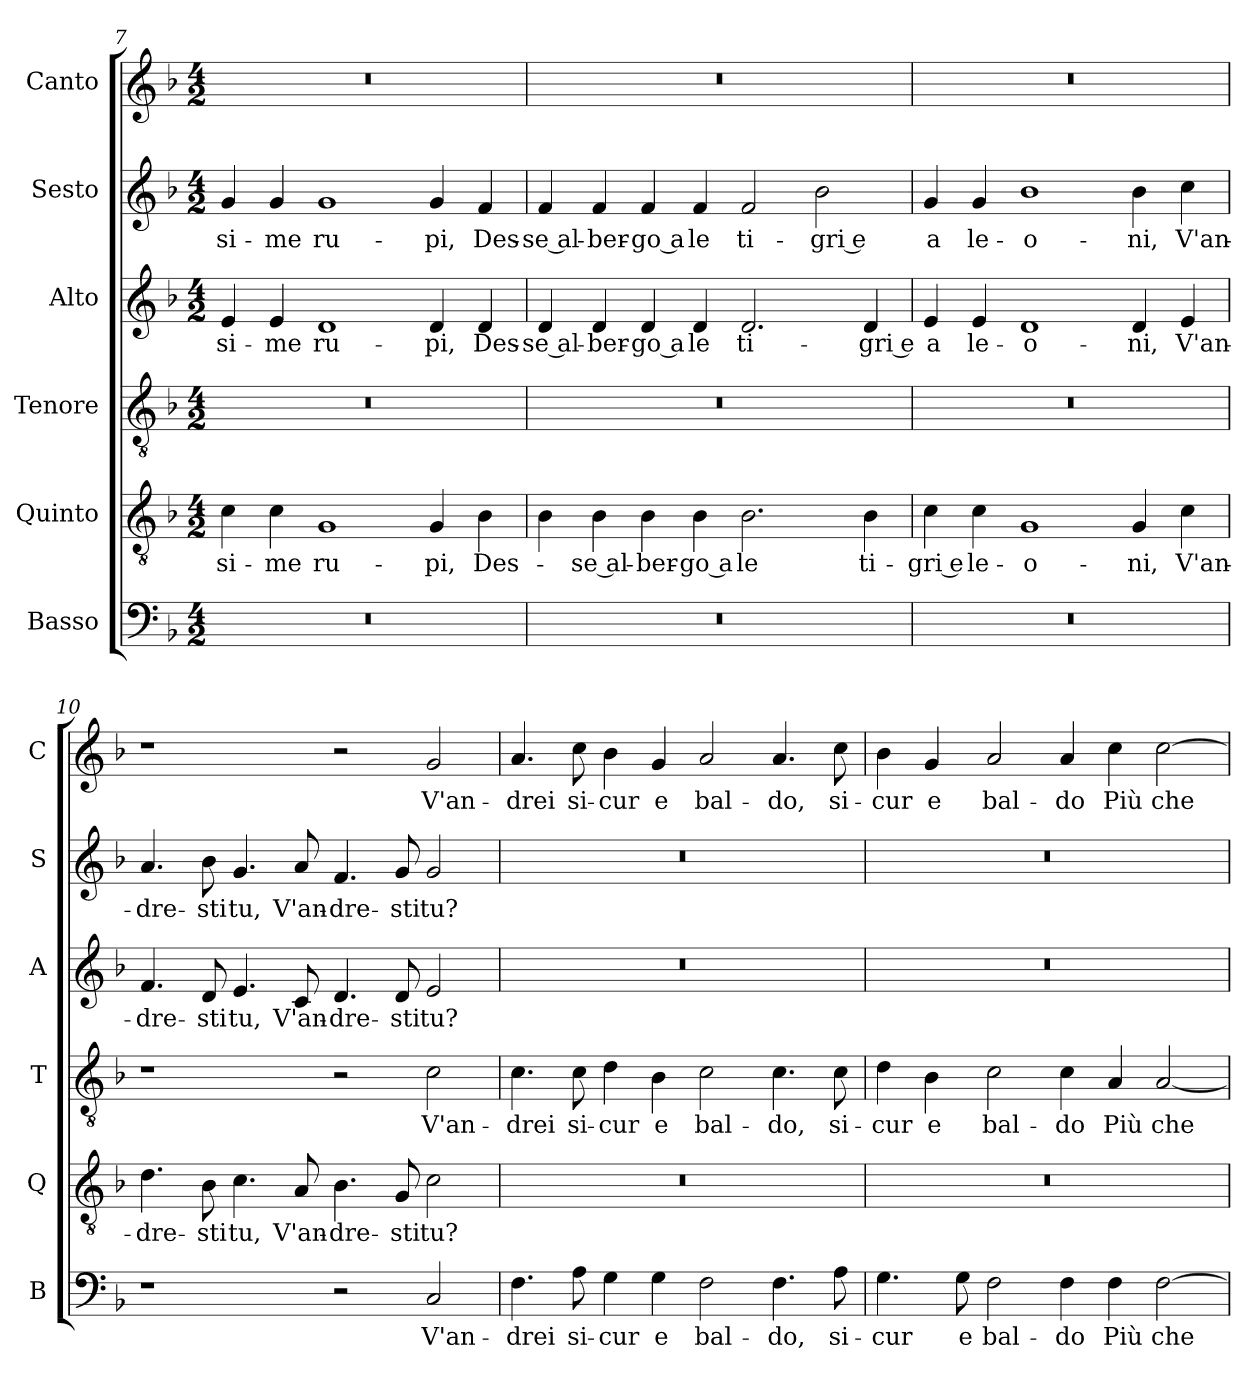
**kern	**text	**kern	**text	**kern	**text	**kern	**text	**kern	**text	**kern	**text
*part6	*part6	*part5	*part5	*part4	*part4	*part3	*part3	*part2	*part2	*part1	*part1
*staff6	*staff6	*staff5	*staff5	*staff4	*staff4	*staff3	*staff3	*staff2	*staff2	*staff1	*staff1
*I"Basso	*	*I"Quinto	*	*I"Tenore	*	*I"Alto	*	*I"Sesto	*	*I"Canto	*
*I'B	*	*I'Q	*	*I'T	*	*I'A	*	*I'S	*	*I'C	*
*clefF4	*	*clefGv2	*	*clefGv2	*	*clefG2	*	*clefG2	*	*clefG2	*
*k[b-]	*	*k[b-]	*	*k[b-]	*	*k[b-]	*	*k[b-]	*	*k[b-]	*
*M4/2	*	*M4/2	*	*M4/2	*	*M4/2	*	*M4/2	*	*M4/2	*
=7	=7	=7	=7	=7	=7	=7	=7	=7	=7	=7	=7
0r	.	4c	-si-	0r	.	4e	-si-	4g	-si-	0r	.
.	.	4c	-me	.	.	4e	-me	4g	-me	.	.
.	.	1G	ru-	.	.	1d	ru-	1g	ru-	.	.
.	.	4G	-pi,	.	.	4d	-pi,	4g	-pi,	.	.
.	.	4B-	Des-	.	.	4d	Des-	4f	Des-	.	.
=8	=8	=8	=8	=8	=8	=8	=8	=8	=8	=8	=8
0r	.	4B-	.	0r	.	4d	-se al-	4f	-se al-	0r	.
.	.	4B-	-se al-	.	.	4d	-ber-	4f	-ber-	.	.
.	.	4B-	-ber-	.	.	4d	-go a	4f	-go a	.	.
.	.	4B-	-go a	.	.	4d	le	4f	le	.	.
.	.	2.B-	le	.	.	2.d	ti-	2f	ti-	.	.
.	.	.	.	.	.	.	.	2b-	-gri e	.	.
.	.	4B-	ti-	.	.	4d	-gri e	.	.	.	.
=9	=9	=9	=9	=9	=9	=9	=9	=9	=9	=9	=9
0r	.	4c	-gri e	0r	.	4e	a	4g	a	0r	.
.	.	4c	le-	.	.	4e	le-	4g	le-	.	.
.	.	1G	-o-	.	.	1d	-o-	1b-	-o-	.	.
.	.	4G	-ni,	.	.	4d	-ni,	4b-	-ni,	.	.
.	.	4c	V'an-	.	.	4e	V'an-	4cc	V'an-	.	.
=10	=10	=10	=10	=10	=10	=10	=10	=10	=10	=10	=10
1r	.	4.d	-dre-	1r	.	4.f	-dre-	4.a	-dre-	1r	.
.	.	8B-	-sti	.	.	8d	-sti	8b-	-sti	.	.
.	.	4.c	tu,	.	.	4.e	tu,	4.g	tu,	.	.
.	.	8A	V'an-	.	.	8c	V'an-	8a	V'an-	.	.
2r	.	4.B-	-dre-	2r	.	4.d	-dre-	4.f	-dre-	2r	.
.	.	8G	-sti	.	.	8d	-sti	8g	-sti	.	.
2C	V'an-	2c	tu?	2c	V'an-	2e	tu?	2g	tu?	2g	V'an-
=11	=11	=11	=11	=11	=11	=11	=11	=11	=11	=11	=11
4.F	-drei	0r	.	4.c	-drei	0r	.	0r	.	4.a	-drei
8A	si-	.	.	8c	si-	.	.	.	.	8cc	si-
4G	-cur	.	.	4d	-cur	.	.	.	.	4b-	-cur
4G	e	.	.	4B-	e	.	.	.	.	4g	e
2F	bal-	.	.	2c	bal-	.	.	.	.	2a	bal-
4.F	-do,	.	.	4.c	-do,	.	.	.	.	4.a	-do,
8A	si-	.	.	8c	si-	.	.	.	.	8cc	si-
=12	=12	=12	=12	=12	=12	=12	=12	=12	=12	=12	=12
4.G	-cur	0r	.	4d	-cur	0r	.	0r	.	4b-	-cur
.	.	.	.	4B-	e	.	.	.	.	4g	e
8G	e	.	.	.	.	.	.	.	.	.	.
2F	bal-	.	.	2c	bal-	.	.	.	.	2a	bal-
4F	-do	.	.	4c	-do	.	.	.	.	4a	-do
4F	Più	.	.	4A	Più	.	.	.	.	4cc	Più
[2F	che	.	.	[2A	che	.	.	.	.	[2cc	che
=	=	=	=	=	=	=	=	=	=	=	=
*-	*-	*-	*-	*-	*-	*-	*-	*-	*-	*-	*-
